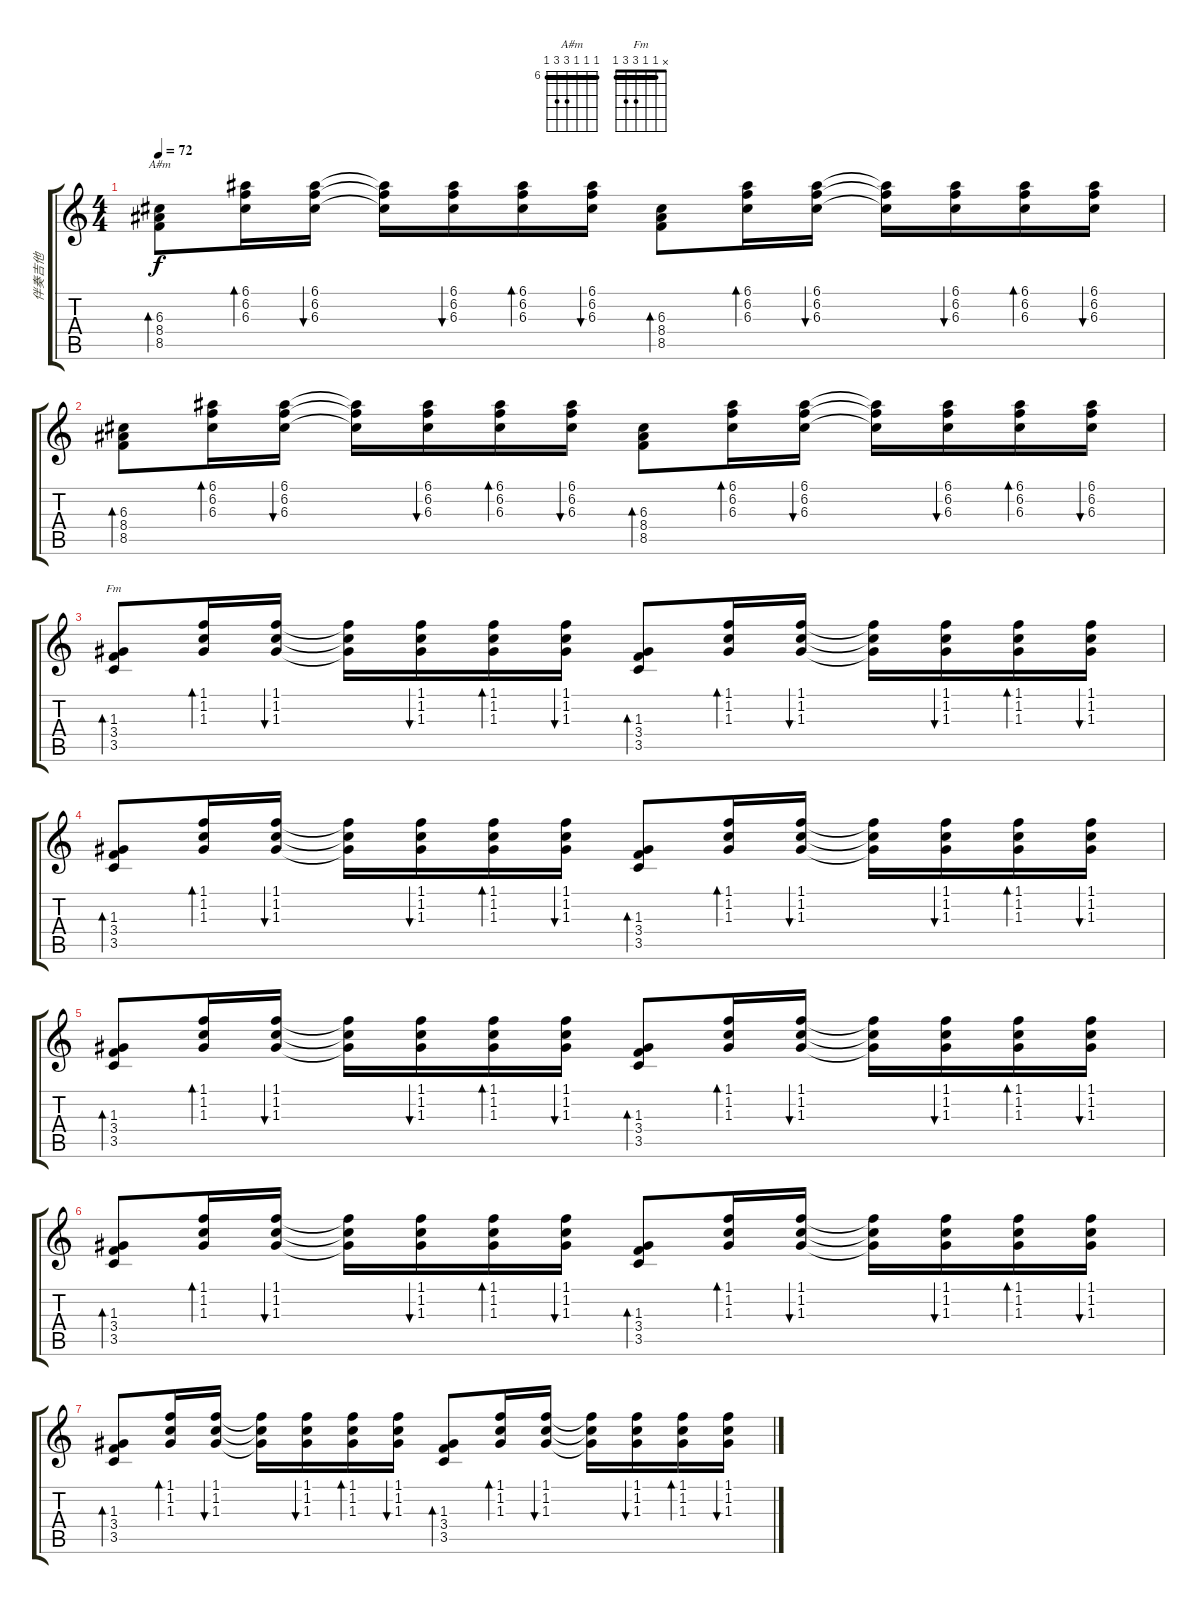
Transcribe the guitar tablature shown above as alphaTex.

\track ("伴奏吉他" "伴奏吉他") {instrument overdrivenguitar}
\staff {score tabs}
\tuning (E4 B3 G3 D3 A2 E2) {hide}
\chord ("A#m" 6 6 6 8 8 6) {firstfret 6 barre 6}
\chord ("Fm" x 1 1 3 3 1) {barre 1}
\ts (4 4)
\tempo 72
\clef g2
\ks c
(6.3 8.4 8.5).8{bd 60 ch "A#m" dy f} (6.1 6.2 6.3).16{bd 60} (6.1 6.2 6.3).16{bu 60} (6.1{t} 6.2{t} 6.3{t}).16 (6.1 6.2 6.3).16{bu 60} (6.1 6.2 6.3).16{bd 60} (6.1 6.2 6.3).16{bu 60} (6.3 8.4 8.5).8{bd 60} (6.1 6.2 6.3).16{bd 60} (6.1 6.2 6.3).16{bu 60} (6.1{t} 6.2{t} 6.3{t}).16 (6.1 6.2 6.3).16{bu 60} (6.1 6.2 6.3).16{bd 60} (6.1 6.2 6.3).16{bu 60} |
(6.3 8.4 8.5).8{bd 60} (6.1 6.2 6.3).16{bd 60} (6.1 6.2 6.3).16{bu 60} (6.1{t} 6.2{t} 6.3{t}).16 (6.1 6.2 6.3).16{bu 60} (6.1 6.2 6.3).16{bd 60} (6.1 6.2 6.3).16{bu 60} (6.3 8.4 8.5).8{bd 60} (6.1 6.2 6.3).16{bd 60} (6.1 6.2 6.3).16{bu 60} (6.1{t} 6.2{t} 6.3{t}).16 (6.1 6.2 6.3).16{bu 60} (6.1 6.2 6.3).16{bd 60} (6.1 6.2 6.3).16{bu 60} |
(1.3 3.4 3.5).8{bd 60 ch "Fm"} (1.1 1.2 1.3).16{bd 60} (1.1 1.2 1.3).16{bu 60} (1.1{t} 1.2{t} 1.3{t}).16 (1.1 1.2 1.3).16{bu 60} (1.1 1.2 1.3).16{bd 60} (1.1 1.2 1.3).16{bu 60} (1.3 3.4 3.5).8{bd 60} (1.1 1.2 1.3).16{bd 60} (1.1 1.2 1.3).16{bu 60} (1.1{t} 1.2{t} 1.3{t}).16 (1.1 1.2 1.3).16{bu 60} (1.1 1.2 1.3).16{bd 60} (1.1 1.2 1.3).16{bu 60} |
(1.3 3.4 3.5).8{bd 60} (1.1 1.2 1.3).16{bd 60} (1.1 1.2 1.3).16{bu 60} (1.1{t} 1.2{t} 1.3{t}).16 (1.1 1.2 1.3).16{bu 60} (1.1 1.2 1.3).16{bd 60} (1.1 1.2 1.3).16{bu 60} (1.3 3.4 3.5).8{bd 60} (1.1 1.2 1.3).16{bd 60} (1.1 1.2 1.3).16{bu 60} (1.1{t} 1.2{t} 1.3{t}).16 (1.1 1.2 1.3).16{bu 60} (1.1 1.2 1.3).16{bd 60} (1.1 1.2 1.3).16{bu 60} |
(1.3 3.4 3.5).8{bd 60} (1.1 1.2 1.3).16{bd 60} (1.1 1.2 1.3).16{bu 60} (1.1{t} 1.2{t} 1.3{t}).16 (1.1 1.2 1.3).16{bu 60} (1.1 1.2 1.3).16{bd 60} (1.1 1.2 1.3).16{bu 60} (1.3 3.4 3.5).8{bd 60} (1.1 1.2 1.3).16{bd 60} (1.1 1.2 1.3).16{bu 60} (1.1{t} 1.2{t} 1.3{t}).16 (1.1 1.2 1.3).16{bu 60} (1.1 1.2 1.3).16{bd 60} (1.1 1.2 1.3).16{bu 60} |
(1.3 3.4 3.5).8{bd 60} (1.1 1.2 1.3).16{bd 60} (1.1 1.2 1.3).16{bu 60} (1.1{t} 1.2{t} 1.3{t}).16 (1.1 1.2 1.3).16{bu 60} (1.1 1.2 1.3).16{bd 60} (1.1 1.2 1.3).16{bu 60} (1.3 3.4 3.5).8{bd 60} (1.1 1.2 1.3).16{bd 60} (1.1 1.2 1.3).16{bu 60} (1.1{t} 1.2{t} 1.3{t}).16 (1.1 1.2 1.3).16{bu 60} (1.1 1.2 1.3).16{bd 60} (1.1 1.2 1.3).16{bu 60} |
(1.3 3.4 3.5).8{bd 60} (1.1 1.2 1.3).16{bd 60} (1.1 1.2 1.3).16{bu 60} (1.1{t} 1.2{t} 1.3{t}).16 (1.1 1.2 1.3).16{bu 60} (1.1 1.2 1.3).16{bd 60} (1.1 1.2 1.3).16{bu 60} (1.3 3.4 3.5).8{bd 60} (1.1 1.2 1.3).16{bd 60} (1.1 1.2 1.3).16{bu 60} (1.1{t} 1.2{t} 1.3{t}).16 (1.1 1.2 1.3).16{bu 60} (1.1 1.2 1.3).16{bd 60} (1.1 1.2 1.3).16{bu 60}
